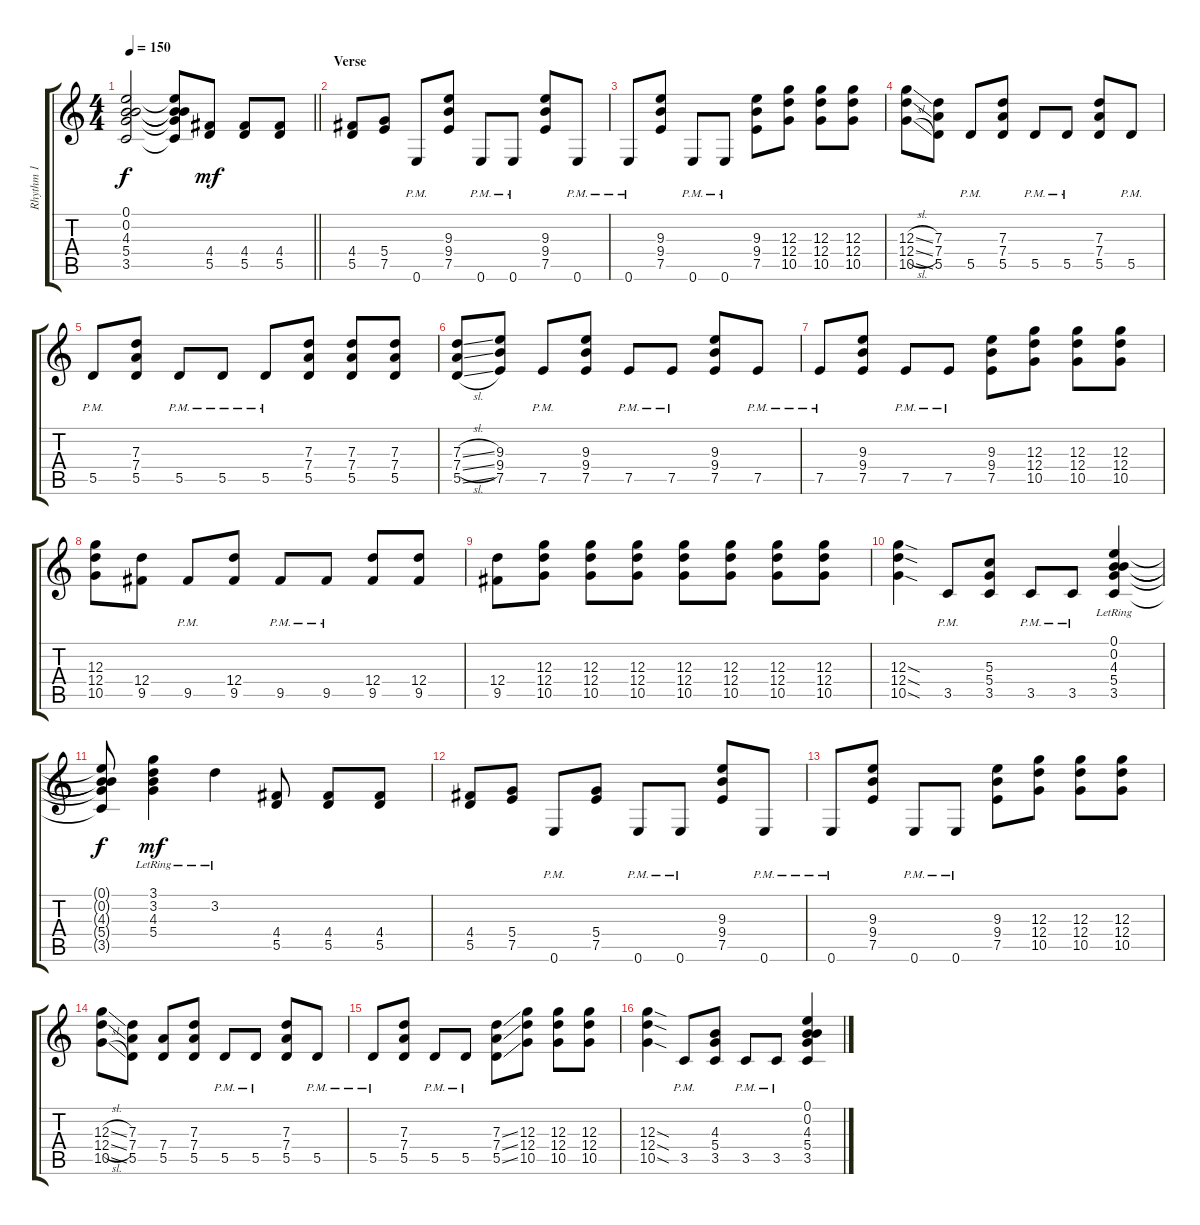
\track ("Rhythm 1" "Rhythm 1") {instrument distortionguitar}
\staff {score tabs}
\tuning (E4 B3 G3 D3 A2 E2) {hide}
\ts (4 4)
\tempo 150
\clef g2
\barLineRight lightlight
\ks c
(0.1{t} 0.2{t} 4.3{t} 5.4{t} 3.5{t}).2{dy f} (0.1{t} 0.2{t} 4.3{t} 5.4{t} 3.5{t}).8 (4.4 5.5).8{dy mf} (4.4 5.5).8 (4.4 5.5).8 |
\section ("" "Verse")
(4.4 5.5).8 (5.4 7.5).8 0.6{pm}.8 (9.3 9.4 7.5).8 0.6{pm}.8 0.6{pm}.8 (9.3 9.4 7.5).8 0.6{pm}.8 |
0.6{pm}.8 (9.3 9.4 7.5).8 0.6{pm}.8 0.6{pm}.8 (9.3 9.4 7.5).8 (12.3 12.4 10.5).8 (12.3 12.4 10.5).8 (12.3 12.4 10.5).8 |
(12.3{sl} 12.4{sl} 10.5{sl}).8 (7.3 7.4 5.5).8 5.5{pm}.8 (7.3 7.4 5.5).8 5.5{pm}.8 5.5{pm}.8 (7.3 7.4 5.5).8 5.5{pm}.8 |
5.5{pm}.8 (7.3 7.4 5.5).8 5.5{pm}.8 5.5{pm}.8 5.5{pm}.8 (7.3 7.4 5.5).8 (7.3 7.4 5.5).8 (7.3 7.4 5.5).8 |
(7.3{sl} 7.4{sl} 5.5{sl}).8 (9.3 9.4 7.5).8 7.5{pm}.8 (9.3 9.4 7.5).8 7.5{pm}.8 7.5{pm}.8 (9.3 9.4 7.5).8 7.5{pm}.8 |
7.5{pm}.8 (9.3 9.4 7.5).8 7.5{pm}.8 7.5{pm}.8 (9.3 9.4 7.5).8 (12.3 12.4 10.5).8 (12.3 12.4 10.5).8 (12.3 12.4 10.5).8 |
(12.3 12.4 10.5).8 (12.4 9.5).8 9.5{pm}.8 (12.4 9.5).8 9.5{pm}.8 9.5{pm}.8 (12.4 9.5).8 (12.4 9.5).8 |
(12.4 9.5).8 (12.3 12.4 10.5).8 (12.3 12.4 10.5).8 (12.3 12.4 10.5).8 (12.3 12.4 10.5).8 (12.3 12.4 10.5).8 (12.3 12.4 10.5).8 (12.3 12.4 10.5).8 |
(12.3{sod} 12.4{sod} 10.5{sod}).4 3.5{pm}.8 (5.3 5.4 3.5).8 3.5{pm}.8 3.5{pm}.8 (0.1{lr} 0.2 4.3 5.4 3.5).4 |
(0.1{t} 0.2{t} 4.3{t} 5.4{t} 3.5{t}).8{dy f} (3.1{lr} 3.2{lr} 4.3{lr} 5.4{lr}).4{dy mf} 3.2{lr}.4 (4.4 5.5).8 (4.4 5.5).8 (4.4 5.5).8 |
(4.4 5.5).8 (5.4 7.5).8 0.6{pm}.8 (5.4 7.5).8 0.6{pm}.8 0.6{pm}.8 (9.3 9.4 7.5).8 0.6{pm}.8 |
0.6{pm}.8 (9.3 9.4 7.5).8 0.6{pm}.8 0.6{pm}.8 (9.3 9.4 7.5).8 (12.3 12.4 10.5).8 (12.3 12.4 10.5).8 (12.3 12.4 10.5).8 |
(12.3{sl} 12.4{sl} 10.5{sl}).8 (7.3 7.4 5.5).8 (7.4 5.5).8 (7.3 7.4 5.5).8 5.5{pm}.8 5.5{pm}.8 (7.3 7.4 5.5).8 5.5{pm}.8 |
5.5{pm}.8 (7.3 7.4 5.5).8 5.5{pm}.8 5.5{pm}.8 (7.3{ss} 7.4{ss} 5.5{ss}).8 (12.3 12.4 10.5).8 (12.3 12.4 10.5).8 (12.3 12.4 10.5).8 |
(12.3{sod} 12.4{sod} 10.5{sod}).4 3.5{pm}.8 (4.3 5.4 3.5).8 3.5{pm}.8 3.5{pm}.8 (0.1 0.2 4.3 5.4 3.5).4
